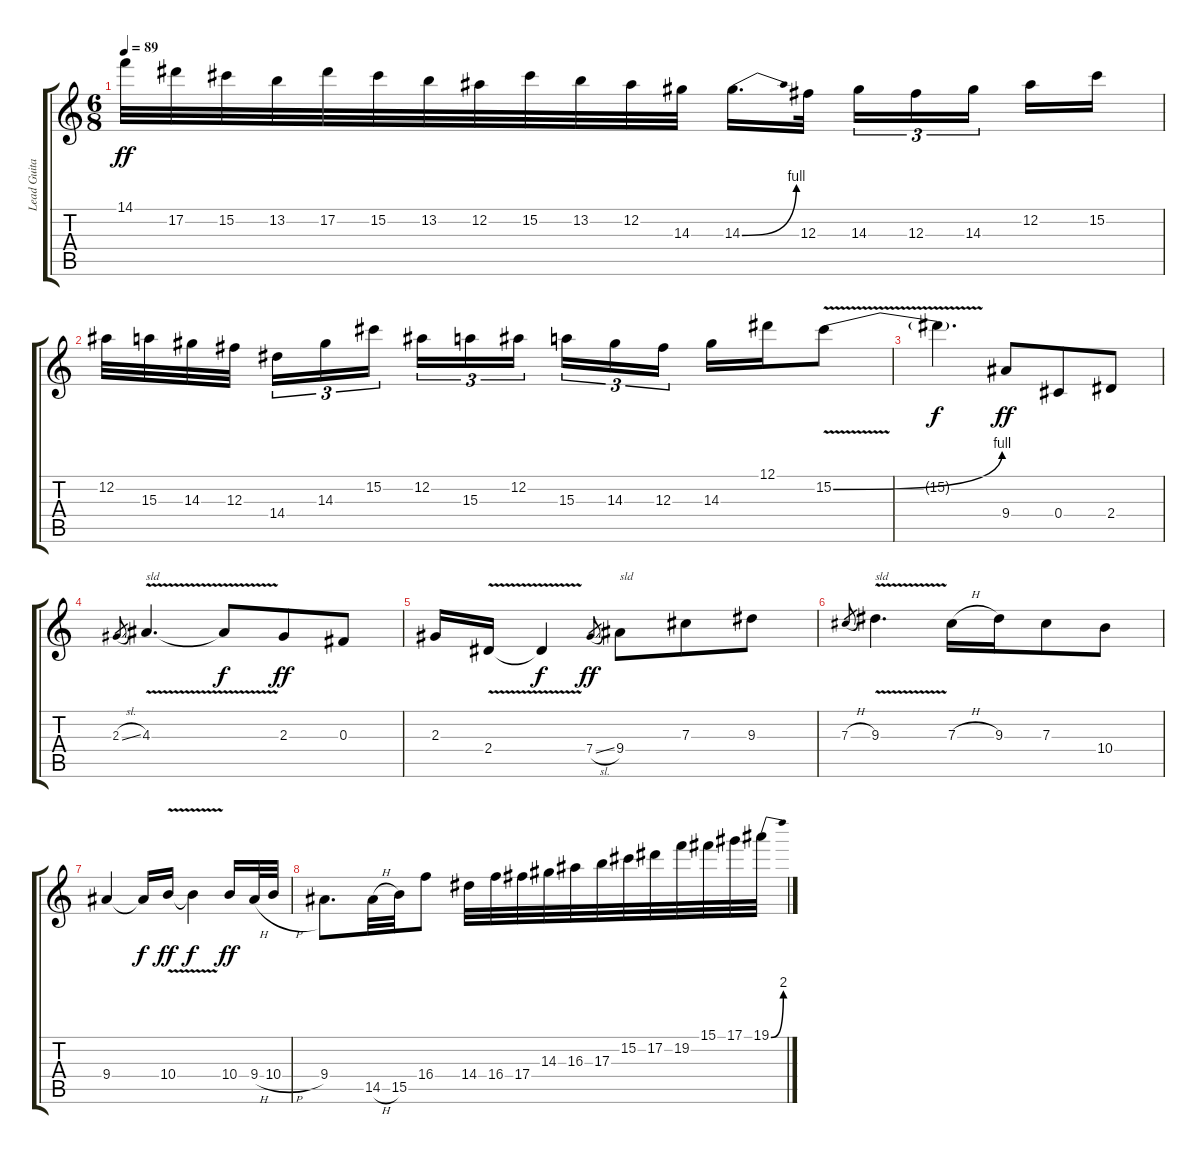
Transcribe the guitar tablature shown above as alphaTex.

\track ("Lead Guitar" "Lead Guita") {instrument overdrivenguitar}
\staff {score tabs}
\tuning (Eb4 Bb3 Gb3 Db3 Ab2 Eb2) {hide}
\ts (6 8)
\tempo 89
\clef g2
\ks c
14.1.32{dy ff} 17.2.32 15.2.32 13.2.32 17.2.32 15.2.32 13.2.32 12.2.32 15.2.32 13.2.32 12.2.32 14.3.32 14.3{be (bend 0 0 60 4)}.16{d} 12.3.32{beam splitsecondary} 14.3.16{tu (3 2)} 12.3.16{tu (3 2)} 14.3.16{tu (3 2) beam splitsecondary} 12.2.16 15.2.16 |
12.2.32 15.3.32 14.3.32 12.3.32{beam splitsecondary} 14.4.16{tu (3 2)} 14.3.16{tu (3 2)} 15.2.16{tu (3 2) beam splitsecondary} 12.2.16{tu (3 2)} 15.3.16{tu (3 2)} 12.2.16{tu (3 2)} 15.3.16{tu (3 2)} 14.3.16{tu (3 2)} 12.3.16{tu (3 2) beam splitsecondary} 14.3.16 12.1.16 15.2{be (bend 0 0 60 4) v}.8 |
15.2{t}.4{d dy f} 9.4.8{dy ff} 0.4.8 2.4.8 |
2.3{sl}.8{gr} 4.3{v}.4{d txt "sld"} 4.3{t}.8{dy f} 2.3.8{dy ff} 0.3.8 |
2.3.16 2.4{v}.16 2.4{t}.4{dy f} 7.4{sl}.8{gr dy ff} 9.4.8{txt "sld"} 7.3.8 9.3.8 |
7.3{h}.8{gr} 9.3{v}.4{d txt "sld"} 7.3{h}.16 9.3.16 7.3.8 10.4.8 |
9.4.4 9.4{t}.16{dy f} 10.4{v}.16{dy ff} 10.4{t}.4{dy f} 10.4.16{dy ff} 9.4{h}.32 10.4{h}.32 |
9.4.8{d} 14.5{h}.32 15.5.32 16.4.8 14.4.32 16.4.32 17.4.32 14.3.32 16.3.32 17.3.32 15.2.32 17.2.32 19.2.32 15.1.32 17.1.32 19.1{be (bend 0 0 60 8)}.32
